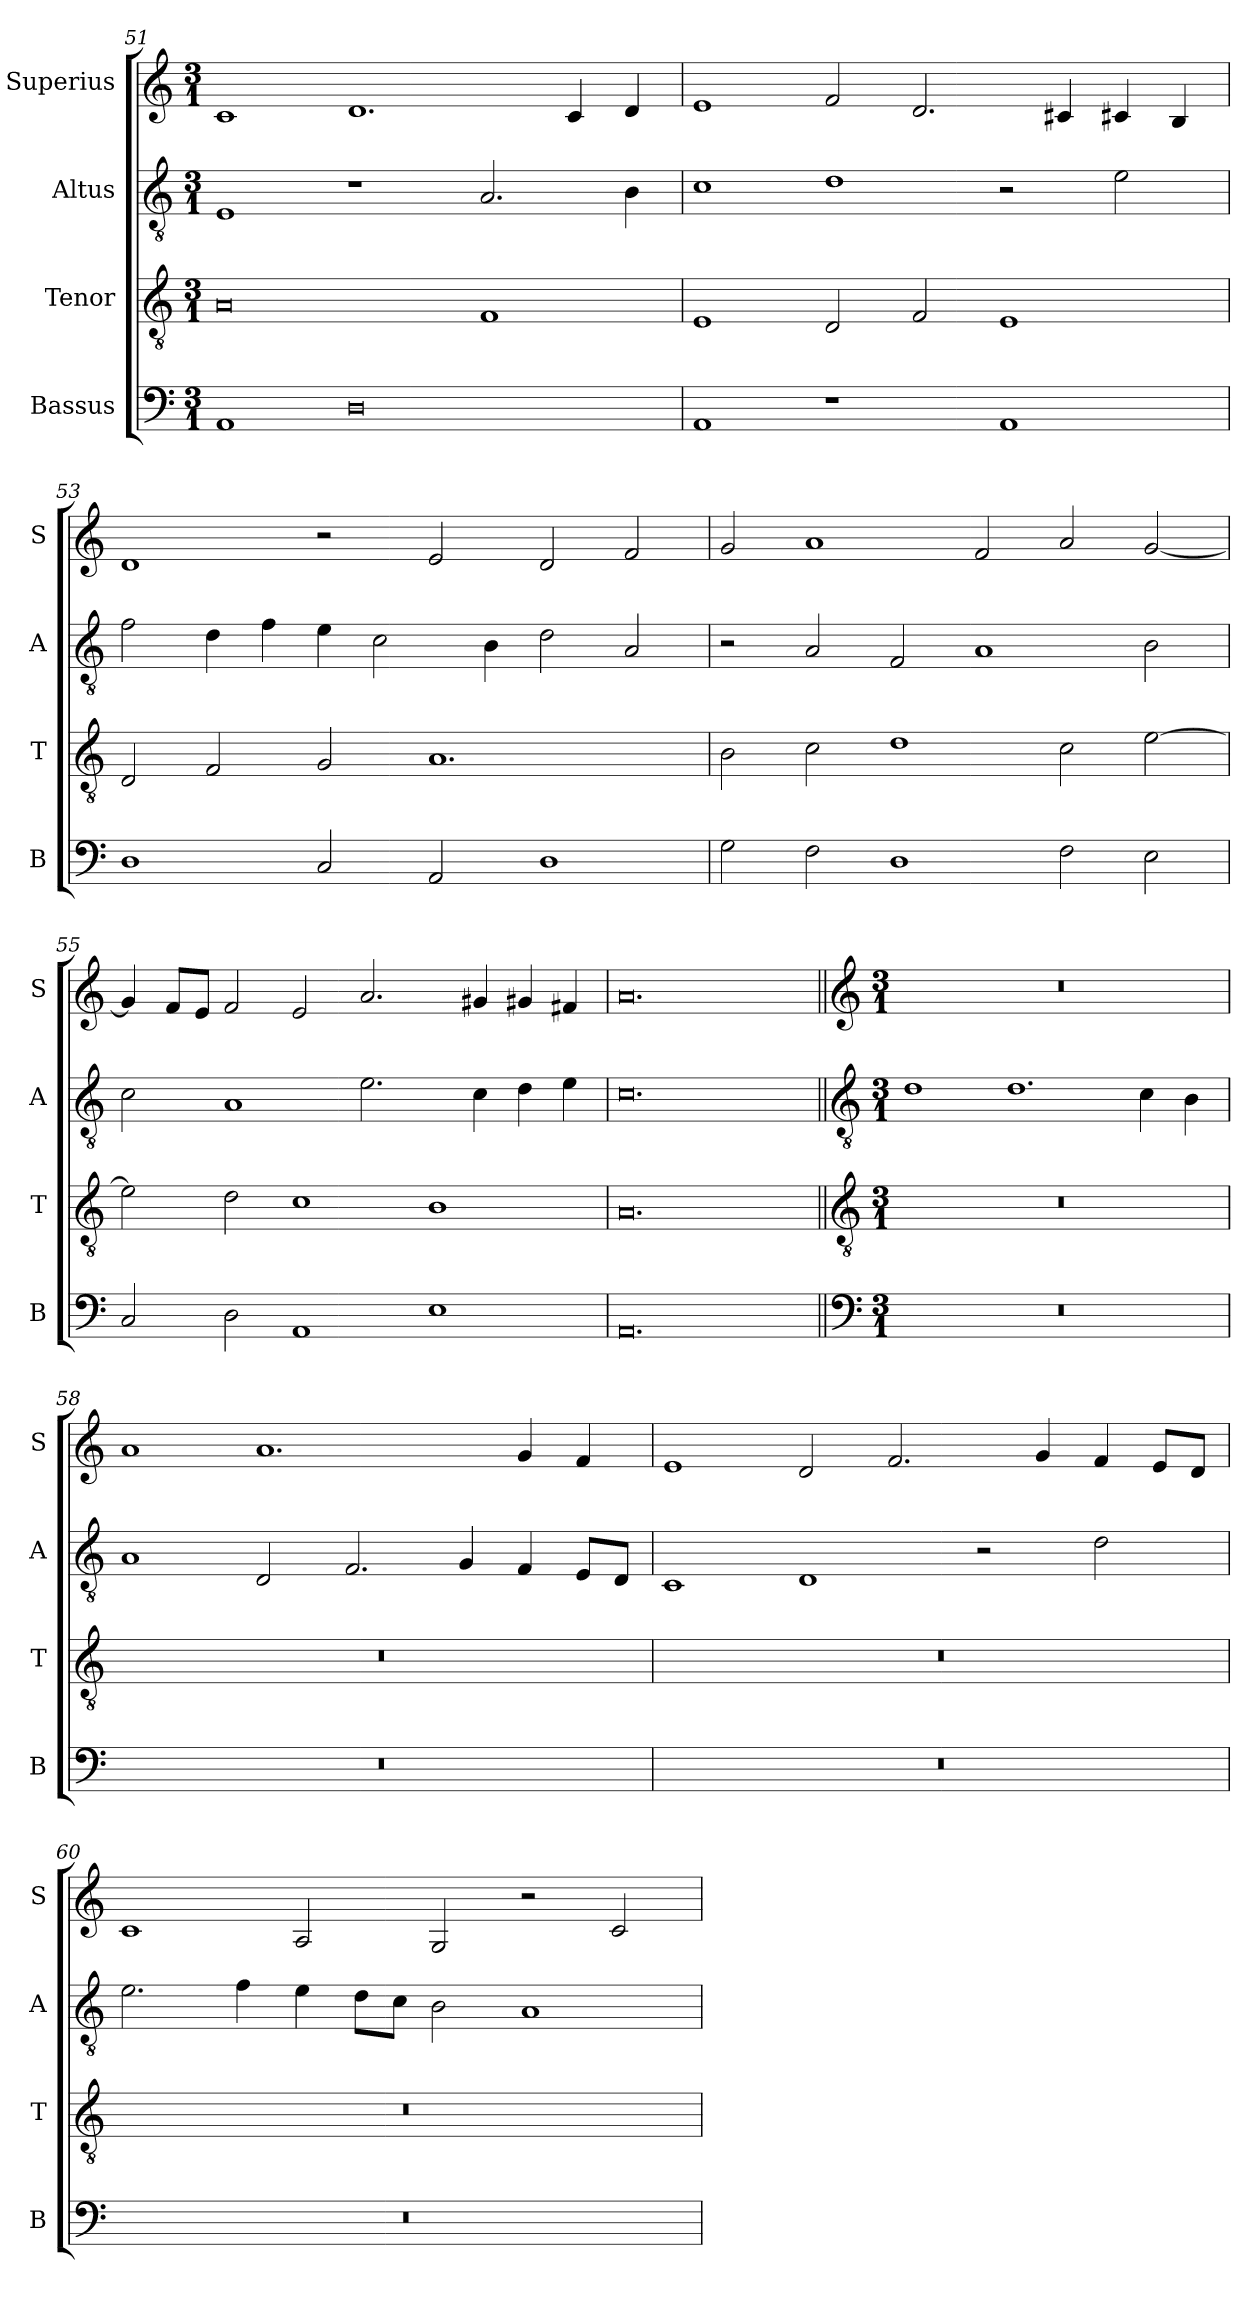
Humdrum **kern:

**kern	**kern	**kern	**kern
*part4	*part3	*part2	*part1
*staff4	*staff3	*staff2	*staff1
*I"Bassus	*I"Tenor	*I"Altus	*I"Superius
*I'B	*I'T	*I'A	*I'S
*clefF4	*clefGv2	*clefGv2	*clefG2
*k[]	*k[]	*k[]	*k[]
*M3/1	*M3/1	*M3/1	*M3/1
=51	=51	=51	=51
1AA	0A	1E	1c
0D	.	1r	1.d
.	1F	2.A/	.
.	.	.	4c/
.	.	4B\	4d/
=52	=52	=52	=52
1AA	1E	1c	1e
1r	2D/	1d	2f/
.	2F/	.	2.d/
1AA	1E	2r	.
.	.	.	4c#X/
.	.	2e\	4c#X/
.	.	.	4B/
=53	=53	=53	=53
1D	2D/	2f\	1d
.	2F/	4d\	.
.	.	4f\	.
2C/	2G/	4e\	2r
.	.	2c\	.
2AA/	1.A	.	2e/
.	.	4B\	.
1D	.	2d\	2d/
.	.	2A/	2f/
=54	=54	=54	=54
2G\	2B\	2r	2g/
2F\	2c\	2A/	1a
1D	1d	2F/	.
.	.	1A	2f/
2F\	2c\	.	2a/
2E\	[2e\	2B\	[2g/
=55	=55	=55	=55
2C/	2e\]	2c\	4g/]
.	.	.	8f/L
.	.	.	8e/J
2D\	2d\	1A	2f/
1AA	1c	.	2e/
.	.	2.e\	2.a/
1E	1B	.	.
.	.	4c\	4g#X/
.	.	4d\	4g#X/
.	.	4e\	4f#X/
=56	=56	=56	=56
0.AA	0.A	0.c	0.a
!!LO:LB:g=z
=57||	=57||	=57||	=57||
*clefF4	*clefGv2	*clefGv2	*clefG2
*k[]	*k[]	*k[]	*k[]
*M3/1	*M3/1	*M3/1	*M3/1
0.r	0.r	1d	0.r
.	.	1.d	.
.	.	4c\	.
.	.	4B\	.
=58	=58	=58	=58
0.r	0.r	1A	1a
.	.	2D/	1.a
.	.	2.F/	.
.	.	4G/	.
.	.	4F/	4g/
.	.	8E/L	4f/
.	.	8D/J	.
=59	=59	=59	=59
0.r	0.r	1C	1e
.	.	1D	2d/
.	.	.	2.f/
.	.	2r	.
.	.	.	4g/
.	.	2d\	4f/
.	.	.	8e/L
.	.	.	8d/J
=60	=60	=60	=60
0.r	0.r	2.e\	1c
.	.	4f\	.
.	.	4e\	2A/
.	.	8d\L	.
.	.	8c\J	.
.	.	2B\	2G/
.	.	1A	2r
.	.	.	2c/
=	=	=	=
*-	*-	*-	*-
